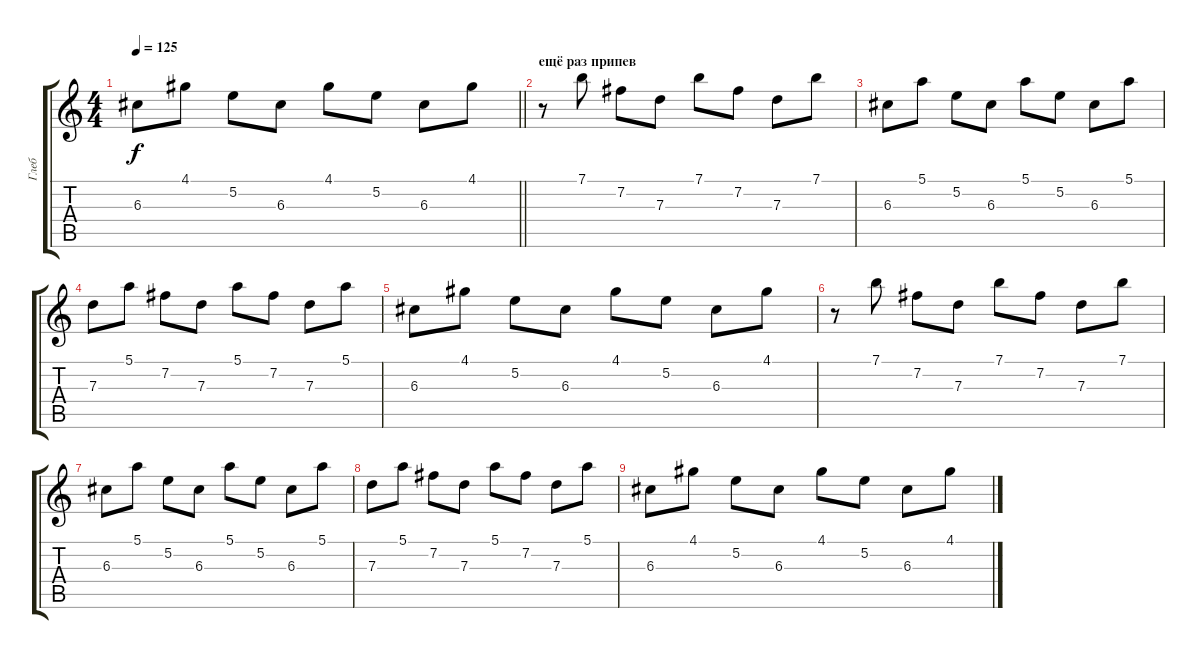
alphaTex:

\track ("Глеб" "Глеб") {instrument electricguitarclean}
\staff {score tabs}
\tuning (E4 B3 G3 D3 A2 E2) {hide}
\ts (4 4)
\tempo 125
\clef g2
\barLineRight lightlight
\ks c
6.3.8{dy f} 4.1.8 5.2.8 6.3.8 4.1.8 5.2.8 6.3.8 4.1.8 |
\section ("" "ещё раз припев")
r.8 7.1.8 7.2.8 7.3.8 7.1.8 7.2.8 7.3.8 7.1.8 |
6.3.8 5.1.8 5.2.8 6.3.8 5.1.8 5.2.8 6.3.8 5.1.8 |
7.3.8 5.1.8 7.2.8 7.3.8 5.1.8 7.2.8 7.3.8 5.1.8 |
6.3.8 4.1.8 5.2.8 6.3.8 4.1.8 5.2.8 6.3.8 4.1.8 |
r.8 7.1.8 7.2.8 7.3.8 7.1.8 7.2.8 7.3.8 7.1.8 |
6.3.8 5.1.8 5.2.8 6.3.8 5.1.8 5.2.8 6.3.8 5.1.8 |
7.3.8 5.1.8 7.2.8 7.3.8 5.1.8 7.2.8 7.3.8 5.1.8 |
6.3.8 4.1.8 5.2.8 6.3.8 4.1.8 5.2.8 6.3.8 4.1.8
